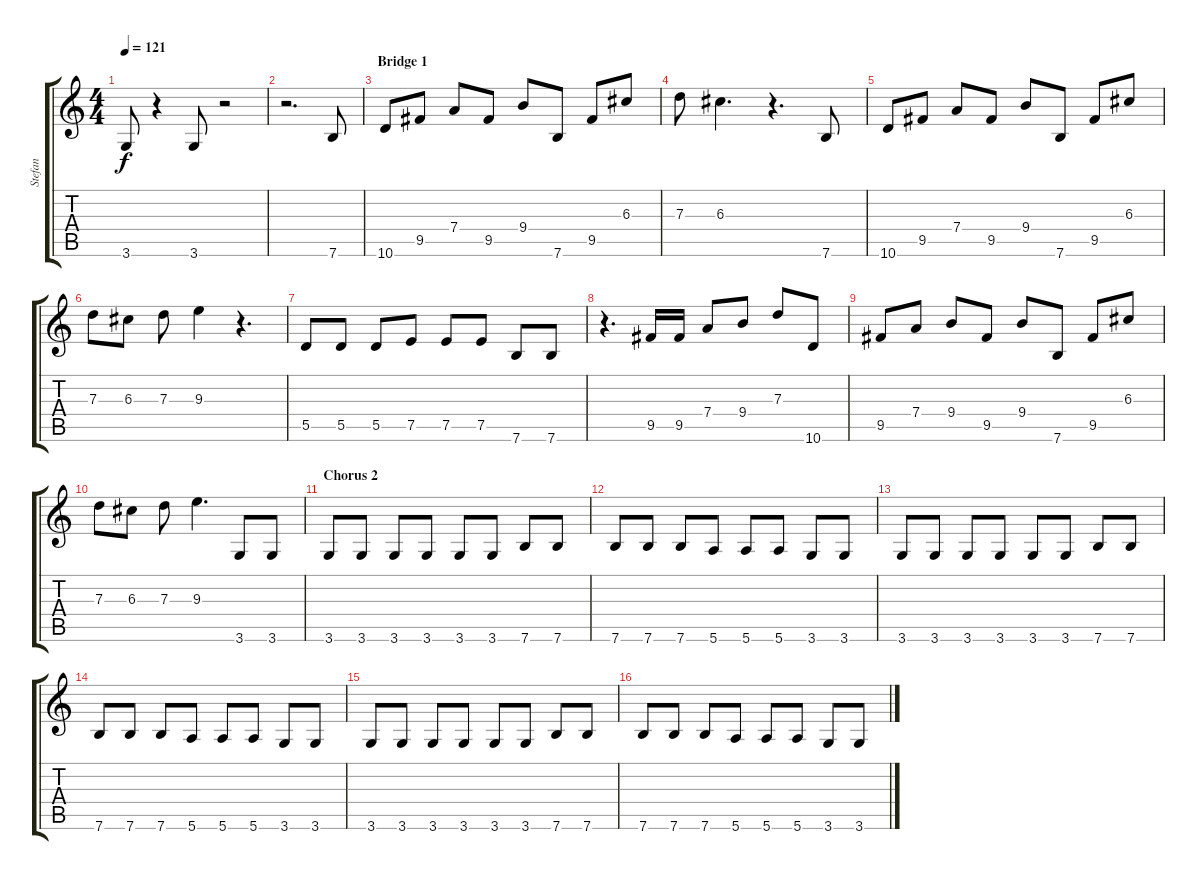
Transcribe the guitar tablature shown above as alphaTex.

\track ("Stefan" "Stefan") {instrument electricbassfinger}
\staff {score tabs}
\tuning (E4 B3 G3 D3 A2 E2) {hide}
\ts (4 4)
\tempo 121
\clef g2
\ks c
3.6.8{dy f} r.4 3.6.8 r.2 |
r.2{d} 7.6.8 |
\section ("" "Bridge 1")
10.6.8 9.5.8 7.4.8 9.5.8 9.4.8 7.6.8 9.5.8 6.3.8 |
7.3.8 6.3.4{d} r.4{d} 7.6.8 |
10.6.8 9.5.8 7.4.8 9.5.8 9.4.8 7.6.8 9.5.8 6.3.8 |
7.3.8 6.3.8 7.3.8 9.3.4 r.4{d} |
5.5.8 5.5.8 5.5.8 7.5.8 7.5.8 7.5.8 7.6.8 7.6.8 |
r.4{d} 9.5.16 9.5.16 7.4.8 9.4.8 7.3.8 10.6.8 |
9.5.8 7.4.8 9.4.8 9.5.8 9.4.8 7.6.8 9.5.8 6.3.8 |
7.3.8 6.3.8 7.3.8 9.3.4{d} 3.6.8 3.6.8 |
\section ("" "Chorus 2")
3.6.8 3.6.8 3.6.8 3.6.8 3.6.8 3.6.8 7.6.8 7.6.8 |
7.6.8 7.6.8 7.6.8 5.6.8 5.6.8 5.6.8 3.6.8 3.6.8 |
3.6.8 3.6.8 3.6.8 3.6.8 3.6.8 3.6.8 7.6.8 7.6.8 |
7.6.8 7.6.8 7.6.8 5.6.8 5.6.8 5.6.8 3.6.8 3.6.8 |
3.6.8 3.6.8 3.6.8 3.6.8 3.6.8 3.6.8 7.6.8 7.6.8 |
7.6.8 7.6.8 7.6.8 5.6.8 5.6.8 5.6.8 3.6.8 3.6.8
